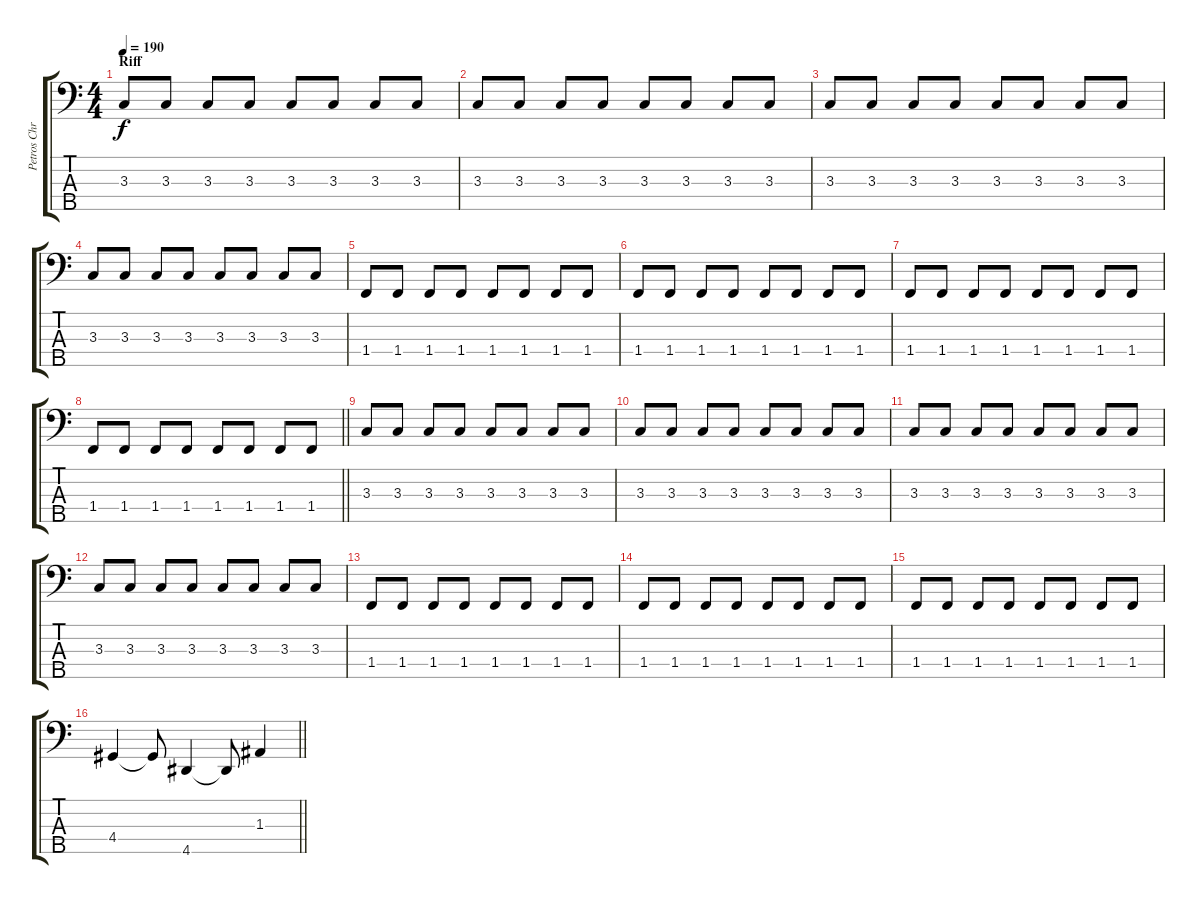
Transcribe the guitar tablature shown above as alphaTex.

\track ("Petros Christo" "Petros Chr") {instrument electricbassfinger}
\staff {score tabs}
\tuning (G2 D2 A1 E1 B0) {hide}
\ts (4 4)
\section ("" "Riff")
\tempo 190
\clef f4
\ks c
3.3.8{dy f} 3.3.8 3.3.8 3.3.8 3.3.8 3.3.8 3.3.8 3.3.8 |
3.3.8 3.3.8 3.3.8 3.3.8 3.3.8 3.3.8 3.3.8 3.3.8 |
3.3.8 3.3.8 3.3.8 3.3.8 3.3.8 3.3.8 3.3.8 3.3.8 |
3.3.8 3.3.8 3.3.8 3.3.8 3.3.8 3.3.8 3.3.8 3.3.8 |
1.4.8 1.4.8 1.4.8 1.4.8 1.4.8 1.4.8 1.4.8 1.4.8 |
1.4.8 1.4.8 1.4.8 1.4.8 1.4.8 1.4.8 1.4.8 1.4.8 |
1.4.8 1.4.8 1.4.8 1.4.8 1.4.8 1.4.8 1.4.8 1.4.8 |
\barLineRight lightlight
1.4.8 1.4.8 1.4.8 1.4.8 1.4.8 1.4.8 1.4.8 1.4.8 |
3.3.8 3.3.8 3.3.8 3.3.8 3.3.8 3.3.8 3.3.8 3.3.8 |
3.3.8 3.3.8 3.3.8 3.3.8 3.3.8 3.3.8 3.3.8 3.3.8 |
3.3.8 3.3.8 3.3.8 3.3.8 3.3.8 3.3.8 3.3.8 3.3.8 |
3.3.8 3.3.8 3.3.8 3.3.8 3.3.8 3.3.8 3.3.8 3.3.8 |
1.4.8 1.4.8 1.4.8 1.4.8 1.4.8 1.4.8 1.4.8 1.4.8 |
1.4.8 1.4.8 1.4.8 1.4.8 1.4.8 1.4.8 1.4.8 1.4.8 |
1.4.8 1.4.8 1.4.8 1.4.8 1.4.8 1.4.8 1.4.8 1.4.8 |
\barLineRight lightlight
4.4.4 4.4{t}.8 4.5.4 4.5{t}.8 1.3.4
